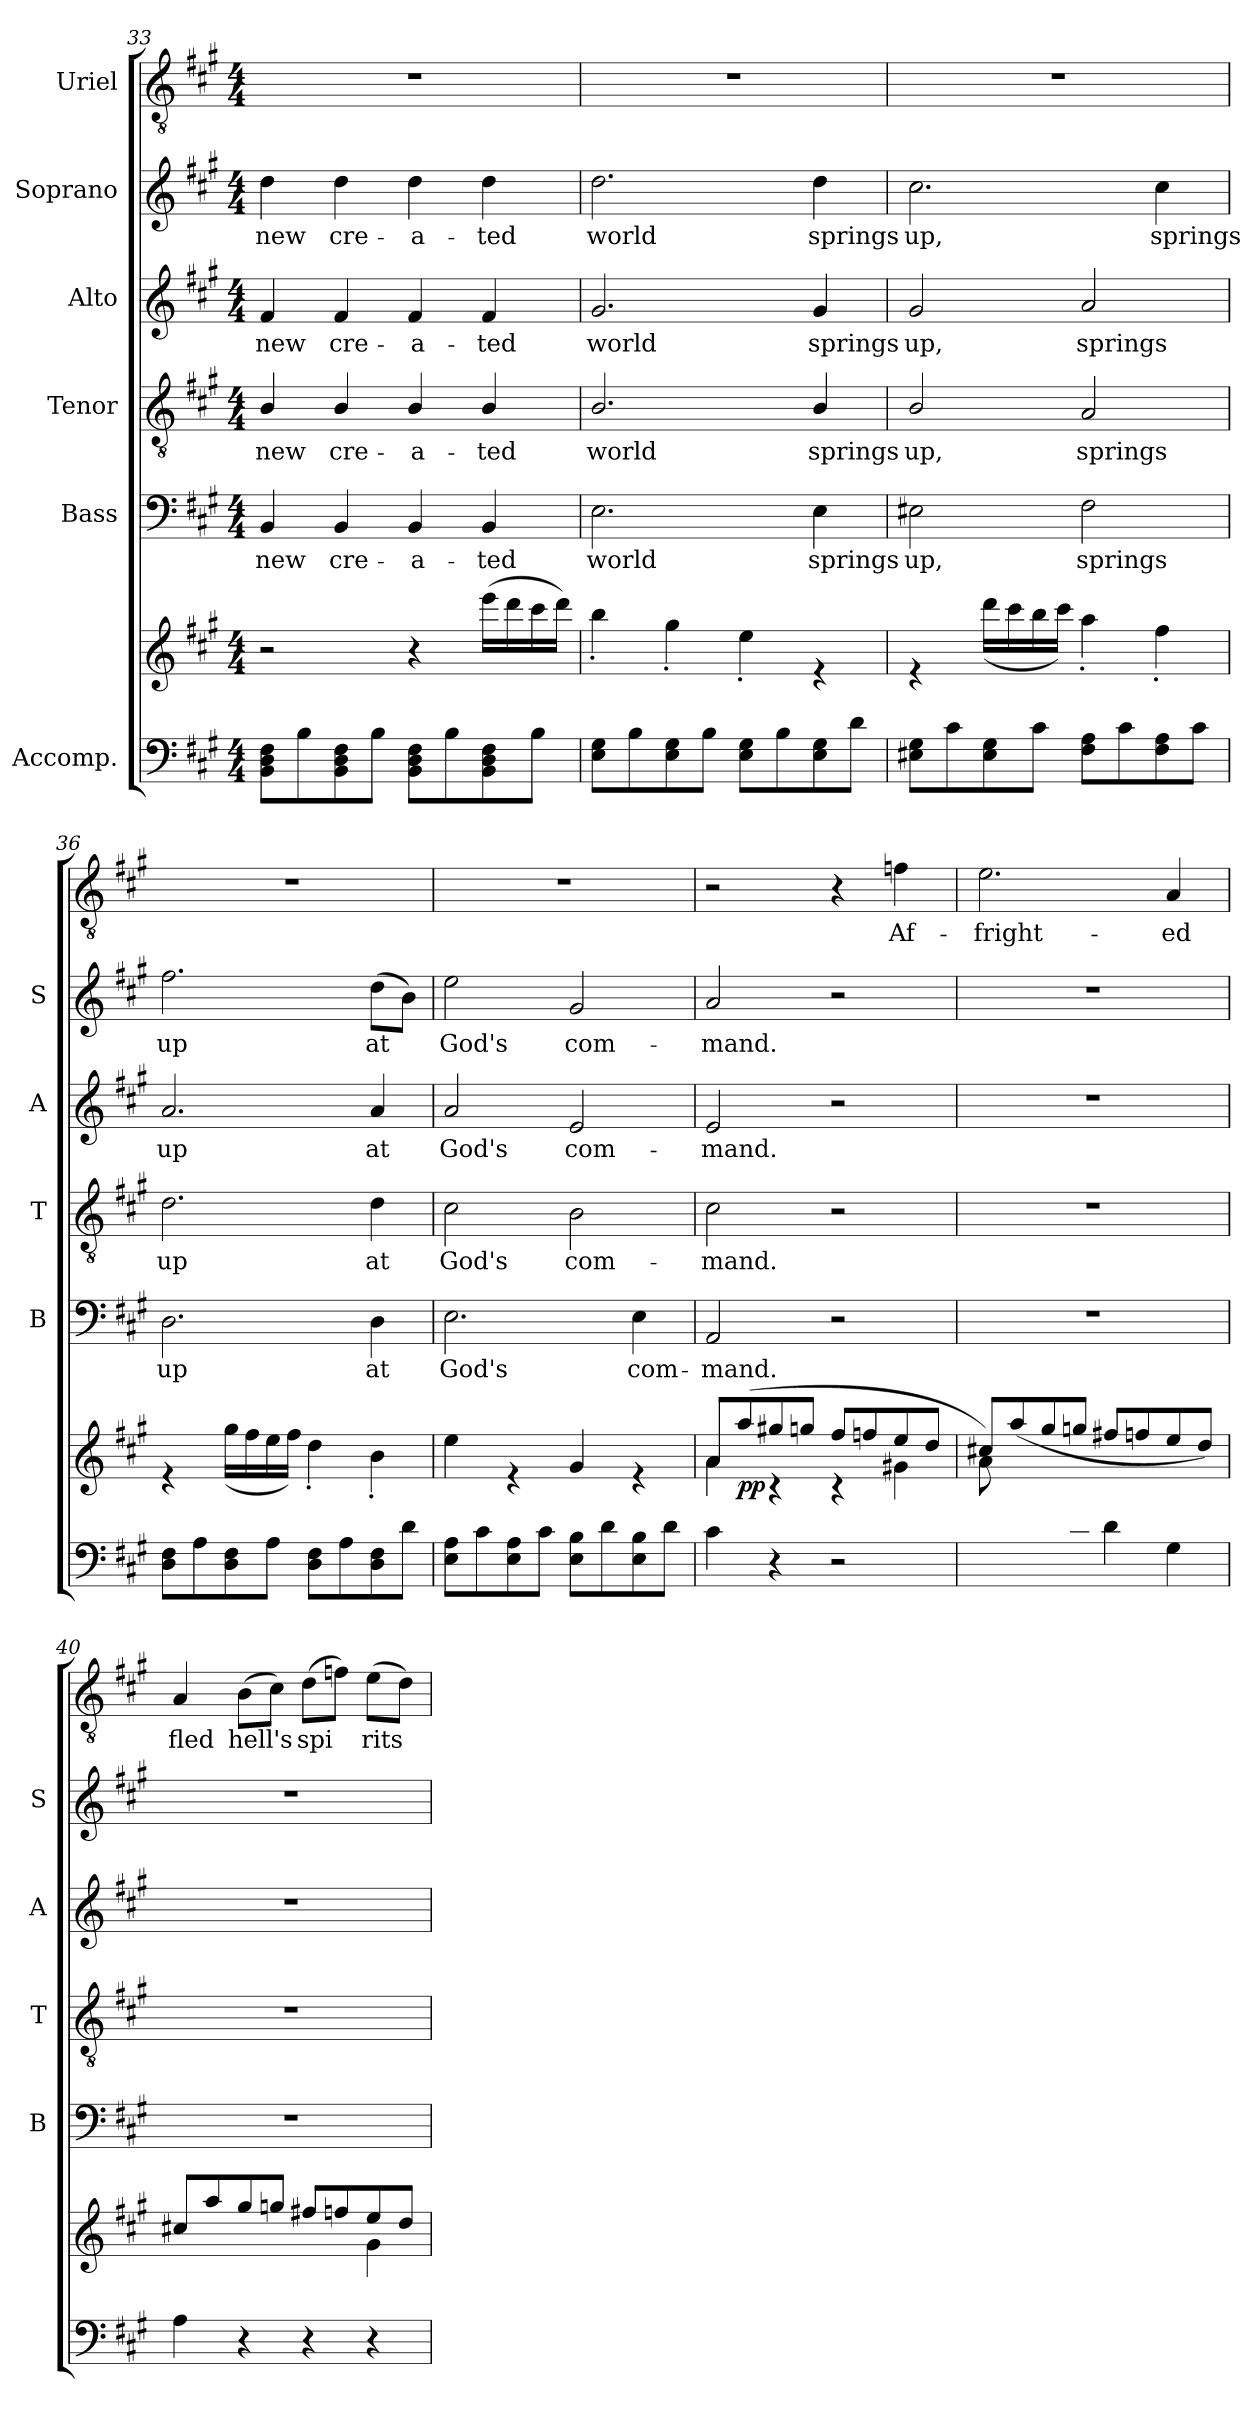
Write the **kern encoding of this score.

**kern	**kern	**dynam	**kern	**text	**kern	**text	**kern	**text	**kern	**text	**kern	**text
*part6	*part6	*part6	*part5	*part5	*part4	*part4	*part3	*part3	*part2	*part2	*part1	*part1
*staff7	*staff6	*staff6/7	*staff5	*staff5	*staff4	*staff4	*staff3	*staff3	*staff2	*staff2	*staff1	*staff1
*I"Accomp.	*	*	*I"Bass	*	*I"Tenor	*	*I"Alto	*	*I"Soprano	*	*I"Uriel	*
*	*	*	*I'B	*	*I'T	*	*I'A	*	*I'S	*	*	*
*clefF4	*clefG2	*	*clefF4	*	*clefGv2	*	*clefG2	*	*clefG2	*	*clefGv2	*
*k[f#c#g#]	*k[f#c#g#]	*	*k[f#c#g#]	*	*k[f#c#g#]	*	*k[f#c#g#]	*	*k[f#c#g#]	*	*k[f#c#g#]	*
*A:	*A:	*	*A:	*	*A:	*	*A:	*	*A:	*	*A:	*
*M4/4	*M4/4	*	*M4/4	*	*M4/4	*	*M4/4	*	*M4/4	*	*M4/4	*
=33	=33	=33	=33	=33	=33	=33	=33	=33	=33	=33	=33	=33
!	!	!	!	!LO:LY:b	!	!LO:LY:b	!	!LO:LY:b	!	!LO:LY:b	!	!
8BB\ 8D\ 8F#\L	2r	.	4BB/	new	4B/	new	4f#/	new	4dd\	new	1r	.
8B\	.	.	.	.	.	.	.	.	.	.	.	.
!	!	!	!	!LO:LY:b	!	!LO:LY:b	!	!LO:LY:b	!	!LO:LY:b	!	!
8BB\ 8D\ 8F#\	.	.	4BB/	cre-	4B/	cre-	4f#/	cre-	4dd\	cre-	.	.
8B\J	.	.	.	.	.	.	.	.	.	.	.	.
!	!	!	!	!LO:LY:b	!	!LO:LY:b	!	!LO:LY:b	!	!LO:LY:b	!	!
8BB\ 8D\ 8F#\L	4r	.	4BB/	-a-	4B/	-a-	4f#/	-a-	4dd\	-a-	.	.
8B\	.	.	.	.	.	.	.	.	.	.	.	.
!	!	!	!	!LO:LY:b	!	!LO:LY:b	!	!LO:LY:b	!	!LO:LY:b	!	!
8BB\ 8D\ 8F#\	(>16eee\LL	.	4BB/	-ted	4B/	-ted	4f#/	-ted	4dd\	-ted	.	.
.	16ddd\	.	.	.	.	.	.	.	.	.	.	.
8B\J	16ccc#\	.	.	.	.	.	.	.	.	.	.	.
.	16ddd\JJ)	.	.	.	.	.	.	.	.	.	.	.
!!LO:PB:g=z
=34	=34	=34	=34	=34	=34	=34	=34	=34	=34	=34	=34	=34
*	*^	*	*	*	*	*	*	*	*	*	*	*
!	!	!	!	!	!LO:LY:b	!	!LO:LY:b	!	!LO:LY:b	!	!LO:LY:b	!	!
8E\ 8G#\L	1ryy	4bb'>\	.	2.E\	world	2.B/	world	2.g#/	world	2.dd\	world	1r	.
8B\	.	.	.	.	.	.	.	.	.	.	.	.	.
8E\ 8G#\	.	4gg#'>\	.	.	.	.	.	.	.	.	.	.	.
8B\J	.	.	.	.	.	.	.	.	.	.	.	.	.
8E\ 8G#\L	.	4ee'>\	.	.	.	.	.	.	.	.	.	.	.
8B\	.	.	.	.	.	.	.	.	.	.	.	.	.
!	!	!	!	!	!LO:LY:b	!	!LO:LY:b	!	!LO:LY:b	!	!LO:LY:b	!	!
8E\ 8G#\	.	4r	.	4E\	springs	4B/	springs	4g#/	springs	4dd\	springs	.	.
8d\J	.	.	.	.	.	.	.	.	.	.	.	.	.
=35	=35	=35	=35	=35	=35	=35	=35	=35	=35	=35	=35	=35	=35
!	!	!	!	!	!LO:LY:b	!	!LO:LY:b	!	!LO:LY:b	!	!LO:LY:b	!	!
8E#X\ 8G#\L	1ryy	4r	.	2E#X\	up,	2B/	up,	2g#/	up,	2.cc#\	up,	1r	.
8c#\	.	.	.	.	.	.	.	.	.	.	.	.	.
8E#\ 8G#\	.	(>16ddd\LL	.	.	.	.	.	.	.	.	.	.	.
.	.	16ccc#\	.	.	.	.	.	.	.	.	.	.	.
8c#\J	.	16bb\	.	.	.	.	.	.	.	.	.	.	.
.	.	16ccc#\JJ)	.	.	.	.	.	.	.	.	.	.	.
!	!	!	!	!	!LO:LY:b	!	!LO:LY:b	!	!LO:LY:b	!	!	!	!
8F#\ 8A\L	.	4aa'>\	.	2F#\	springs	2A/	springs	2a/	springs	.	.	.	.
8c#\	.	.	.	.	.	.	.	.	.	.	.	.	.
!	!	!	!	!	!	!	!	!	!	!	!LO:LY:b	!	!
8F#\ 8A\	.	4ff#'>\	.	.	.	.	.	.	.	4cc#\	springs	.	.
8c#\J	.	.	.	.	.	.	.	.	.	.	.	.	.
=36	=36	=36	=36	=36	=36	=36	=36	=36	=36	=36	=36	=36	=36
!	!	!	!	!	!LO:LY:b	!	!LO:LY:b	!	!LO:LY:b	!	!LO:LY:b	!	!
8D\ 8F#\L	1ryy	4r	.	2.D\	up	2.d\	up	2.a/	up	2.ff#\	up	1r	.
8A\	.	.	.	.	.	.	.	.	.	.	.	.	.
8D\ 8F#\	.	(>16gg#\LL	.	.	.	.	.	.	.	.	.	.	.
.	.	16ff#\	.	.	.	.	.	.	.	.	.	.	.
8A\J	.	16ee\	.	.	.	.	.	.	.	.	.	.	.
.	.	16ff#\JJ)	.	.	.	.	.	.	.	.	.	.	.
8D\ 8F#\L	.	4dd'>\	.	.	.	.	.	.	.	.	.	.	.
8A\	.	.	.	.	.	.	.	.	.	.	.	.	.
!	!	!	!	!	!LO:LY:b	!	!LO:LY:b	!	!LO:LY:b	!	!LO:LY:b	!	!
8D\ 8F#\	.	4b'>\	.	4D\	at	4d\	at	4a/	at	(>8dd\L	at	.	.
8d\J	.	.	.	.	.	.	.	.	.	8b\J)	.	.	.
=37	=37	=37	=37	=37	=37	=37	=37	=37	=37	=37	=37	=37	=37
!	!	!	!	!	!LO:LY:b	!	!LO:LY:b	!	!LO:LY:b	!	!LO:LY:b	!	!
8E\ 8A\L	1ryy	4ee\	.	2.E\	God's	2c#\	God's	2a/	God's	2ee\	God's	1r	.
8c#\	.	.	.	.	.	.	.	.	.	.	.	.	.
8E\ 8A\	.	4r	.	.	.	.	.	.	.	.	.	.	.
8c#\J	.	.	.	.	.	.	.	.	.	.	.	.	.
!	!	!	!	!	!	!	!LO:LY:b	!	!LO:LY:b	!	!LO:LY:b	!	!
8E\ 8B\L	.	4g#/	.	.	.	2B\	com-	2e/	com-	2g#/	com-	.	.
8d\	.	.	.	.	.	.	.	.	.	.	.	.	.
!	!	!	!	!	!LO:LY:b	!	!	!	!	!	!	!	!
8E\ 8B\	.	4r	.	4E\	com-	.	.	.	.	.	.	.	.
8d\J	.	.	.	.	.	.	.	.	.	.	.	.	.
=38	=38	=38	=38	=38	=38	=38	=38	=38	=38	=38	=38	=38	=38
!	!	!	!	!	!LO:LY:b	!	!LO:LY:b	!	!LO:LY:b	!	!LO:LY:b	!	!
4c#\	8a/L	4a\	.	2AA/	-mand.	2c#\	-mand.	2e/	-mand.	2a/	-mand.	2r	.
!	!	!	!LO:DY:b	!	!	!	!	!	!	!	!	!	!
.	(>8aa/	.	pp	.	.	.	.	.	.	.	.	.	.
4r	8gg#X/	4rc	.	.	.	.	.	.	.	.	.	.	.
.	8ggn/J	.	.	.	.	.	.	.	.	.	.	.	.
2r	8ff#/L	4rc	.	2r	.	2r	.	2r	.	2r	.	4r	.
.	8ffn/	.	.	.	.	.	.	.	.	.	.	.	.
!	!	!	!	!	!	!	!	!	!	!	!	!	!LO:LY:b
.	8ee/	4g#X\	.	.	.	.	.	.	.	.	.	4fn\	Af-
.	8dd/J	.	.	.	.	.	.	.	.	.	.	.	.
=39	=39	=39	=39	=39	=39	=39	=39	=39	=39	=39	=39	=39	=39
*	*	*^	*	*	*	*	*	*	*	*	*	*	*
!	!	!	!	!	!	!	!	!	!	!	!	!	!	!LO:LY:b
8ryy	8cc#X/L)	2ryy	8a\L	.	1r	.	1r	.	1r	.	1r	.	2.e\	-fright-
8A\	(>8aa/	.	2..ryy	.	.	.	.	.	.	.	.	.	.	.
8B\	8gg#/	.	.	.	.	.	.	.	.	.	.	.	.	.
8c#\J	8ggn/J	.	.	.	.	.	.	.	.	.	.	.	.	.
4d\	8ff#X/L	2ryy	.	.	.	.	.	.	.	.	.	.	.	.
.	8ffn/	.	.	.	.	.	.	.	.	.	.	.	.	.
!	!	!	!	!	!	!	!	!	!	!	!	!	!	!LO:LY:b
4G#\	8ee/	.	.	.	.	.	.	.	.	.	.	.	4A/	-ed
.	8dd/J)	.	.	.	.	.	.	.	.	.	.	.	.	.
*	*	*v	*v	*	*	*	*	*	*	*	*	*	*	*
!!LO:LB:g=z
=40	=40	=40	=40	=40	=40	=40	=40	=40	=40	=40	=40	=40	=40
!	!	!	!	!	!	!	!	!	!	!	!	!	!LO:LY:b
4A\	8cc#X/L	2ryy	.	1r	.	1r	.	1r	.	1r	.	4A/	fled
.	8aa/	.	.	.	.	.	.	.	.	.	.	.	.
!	!	!	!	!	!	!	!	!	!	!	!	!	!LO:LY:b
4r	8gg#/	.	.	.	.	.	.	.	.	.	.	(>8B\L	hell's­
.	8ggn/J	.	.	.	.	.	.	.	.	.	.	8c#\J)	.
!	!	!	!	!	!	!	!	!	!	!	!	!	!LO:LY:b
4r	8ff#X/L	4ryy	.	.	.	.	.	.	.	.	.	(>8d\L	spi­
.	8ffn/	.	.	.	.	.	.	.	.	.	.	8fn\J)	.
!	!	!	!	!	!	!	!	!	!	!	!	!	!LO:LY:b
4r	8ee/	4g#\	.	.	.	.	.	.	.	.	.	(>8e\L	rits
.	8dd/J	.	.	.	.	.	.	.	.	.	.	8d\J)	.
*	*v	*v	*	*	*	*	*	*	*	*	*	*	*
=	=	=	=	=	=	=	=	=	=	=	=	=
*-	*-	*-	*-	*-	*-	*-	*-	*-	*-	*-	*-	*-
